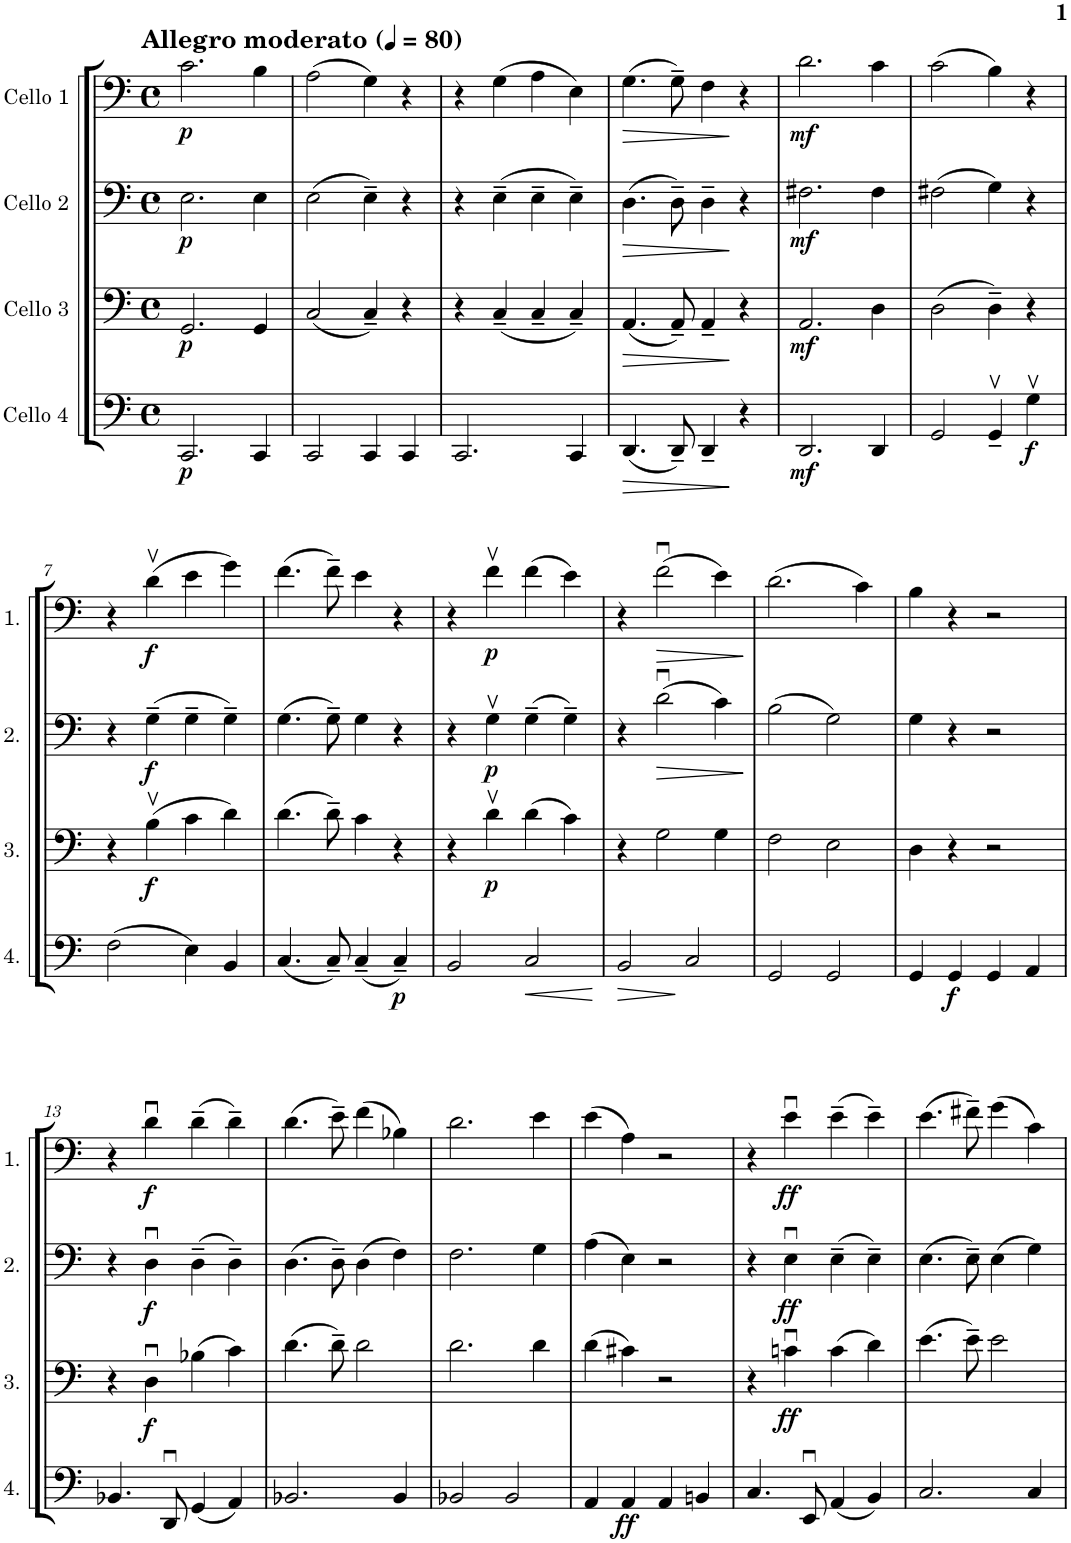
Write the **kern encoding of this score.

**kern	**dynam	**kern	**dynam	**kern	**dynam	**kern	**dynam
*part4	*part4	*part3	*part3	*part2	*part2	*part1	*part1
*staff4	*staff4	*staff3	*staff3	*staff2	*staff2	*staff1	*staff1
*I"Cello 4	*	*I"Cello 3	*	*I"Cello 2	*	*I"Cello 1	*
*clefF4	*	*clefF4	*	*clefF4	*	*clefF4	*
*k[]	*	*k[]	*	*k[]	*	*k[]	*
*M4/4	*	*M4/4	*	*M4/4	*	*M4/4	*
*met(c)	*	*met(c)	*	*met(c)	*	*met(c)	*
*MM80	*	*MM80	*	*MM80	*	*MM80	*
=1	=1	=1	=1	=1	=1	=1	=1
!	!	!	!	!	!	!LO:TX:a:B:t=Allegro moderato	!
!	!LO:DY:b	!	!LO:DY:b	!	!LO:DY:b	!	!LO:DY:b
2.CC/	p	2.GG/	p	2.E\	p	2.c\	p
4CC/	.	4GG/	.	4E\	.	4B\	.
=2	=2	=2	=2	=2	=2	=2	=2
2CC/	.	(2C/	.	(2E\	.	(2A\	.
4CC/	.	4C~/)	.	4E~\)	.	4G\)	.
4CC/	.	4r	.	4r	.	4r	.
=3	=3	=3	=3	=3	=3	=3	=3
2.CC/	.	4r	.	4r	.	4r	.
.	.	(4C~/	.	(4E~\	.	(4G\	.
.	.	4C~/	.	4E~\	.	4A\	.
4CC/	.	4C~/)	.	4E~\)	.	4E\)	.
=4	=4	=4	=4	=4	=4	=4	=4
!	!LO:HP:b	!	!LO:HP:b	!	!LO:HP:b	!	!LO:HP:b
(4.DD/	>	(4.AA/	>	(4.D\	>	(4.G\	>
8DD~/)	.	8AA~/)	.	8D~\)	.	8G~\)	.
4DD~/	.	4AA~/	.	4D~\	.	4F\	.
4r	]	4r	]	4r	]	4r	]
=5	=5	=5	=5	=5	=5	=5	=5
!	!LO:DY:b	!	!LO:DY:b	!	!LO:DY:b	!	!LO:DY:b
2.DD/	mf	2.AA/	mf	2.F#X\	mf	2.d\	mf
4DD/	.	4D\	.	4F#\	.	4c\	.
=6	=6	=6	=6	=6	=6	=6	=6
2GG/	.	(2D\	.	(2F#X\	.	(2c\	.
4GGv~/	.	4D~\)	.	4G\)	.	4B\)	.
!	!LO:DY:b	!	!	!	!	!	!
4Gv\	f	4r	.	4r	.	4r	.
!!LO:LB:g=z
=7	=7	=7	=7	=7	=7	=7	=7
(2F\	.	4r	.	4r	.	4r	.
!	!	!	!LO:DY:b	!	!LO:DY:b	!	!LO:DY:b
.	.	(4Bv\	f	(4G~\	f	(4dv\	f
4E\)	.	4c\	.	4G~\	.	4e\	.
4BB/	.	4d\)	.	4G~\)	.	4g\)	.
=8	=8	=8	=8	=8	=8	=8	=8
(4.C/	.	(4.d\	.	(4.G\	.	(4.f\	.
8C~/)	.	8d~\)	.	8G~\)	.	8f~\)	.
(4C~/	.	4c\	.	4G\	.	4e\	.
!	!LO:DY:b	!	!	!	!	!	!
4C~/)	p	4r	.	4r	.	4r	.
=9	=9	=9	=9	=9	=9	=9	=9
2BB/	.	4r	.	4r	.	4r	.
!	!	!	!LO:DY:b	!	!LO:DY:b	!	!LO:DY:b
.	.	4dv\	p	4Gv\	p	4fv\	p
!	!LO:HP:b	!	!	!	!	!	!
2C/	<	(4d\	.	(4G~\	.	(4f\	.
.	.	4c\)	.	4G~\)	.	4e\)	.
.	[	.	.	.	.	.	.
=10	=10	=10	=10	=10	=10	=10	=10
!	!LO:HP:b	!	!	!	!	!	!
2BB/	>	4r	.	4r	.	4r	.
!	!	!	!	!	!LO:HP:b	!	!LO:HP:b
.	.	2G\	.	(2du\	>	(2fu\	>
2C/	]	.	.	.	.	.	.
.	.	4G\	.	4c\)	.	4e\)	.
.	.	.	.	.	]	.	]
=11	=11	=11	=11	=11	=11	=11	=11
2GG/	.	2F\	.	(2B\	.	(2.d\	.
2GG/	.	2E\	.	2G\)	.	.	.
.	.	.	.	.	.	4c\)	.
=12	=12	=12	=12	=12	=12	=12	=12
4GG/	.	4D\	.	4G\	.	4B\	.
!	!LO:DY:b	!	!	!	!	!	!
4GG/	f	4r	.	4r	.	4r	.
4GG/	.	2r	.	2r	.	2r	.
4AA/	.	.	.	.	.	.	.
!!LO:LB:g=z
=13	=13	=13	=13	=13	=13	=13	=13
4.BB-X/	.	4r	.	4r	.	4r	.
!	!	!	!LO:DY:b	!	!LO:DY:b	!	!LO:DY:b
.	.	4Du\	f	4Du\	f	4du\	f
8DDu/	.	.	.	.	.	.	.
(4GG/	.	(4B-X\	.	(4D~\	.	(4d~\	.
4AA/)	.	4c\)	.	4D~\)	.	4d~\)	.
=14	=14	=14	=14	=14	=14	=14	=14
2.BB-X/	.	(4.d\	.	(4.D\	.	(4.d\	.
.	.	8d~\)	.	8D~\)	.	8e~\)	.
.	.	2d\	.	(4D\	.	(4f\	.
4BB-/	.	.	.	4F\)	.	4B-X\)	.
=15	=15	=15	=15	=15	=15	=15	=15
2BB-X/	.	2.d\	.	2.F\	.	2.d\	.
2BB-/	.	.	.	.	.	.	.
.	.	4d\	.	4G\	.	4e\	.
=16	=16	=16	=16	=16	=16	=16	=16
4AA/	.	(4d\	.	(4A\	.	(4e\	.
!	!LO:DY:b	!	!	!	!	!	!
4AA/	ff	4c#X\)	.	4E\)	.	4A\)	.
4AA/	.	2r	.	2r	.	2r	.
4BBn/	.	.	.	.	.	.	.
=17	=17	=17	=17	=17	=17	=17	=17
4.C/	.	4r	.	4r	.	4r	.
!	!	!	!LO:DY:b	!	!LO:DY:b	!	!LO:DY:b
.	.	4cnu\	ff	4Eu\	ff	4eu\	ff
8EEu/	.	.	.	.	.	.	.
(4AA/	.	(4c\	.	(4E~\	.	(4e~\	.
4BB/)	.	4d\)	.	4E~\)	.	4e~\)	.
=18	=18	=18	=18	=18	=18	=18	=18
2.C/	.	(4.e\	.	(4.E\	.	(4.e\	.
.	.	8e~\)	.	8E~\)	.	8f#X~\)	.
.	.	2e\	.	(4E\	.	(4g\	.
4C/	.	.	.	4G\)	.	4c\)	.
=	=	=	=	=	=	=	=
*-	*-	*-	*-	*-	*-	*-	*-
